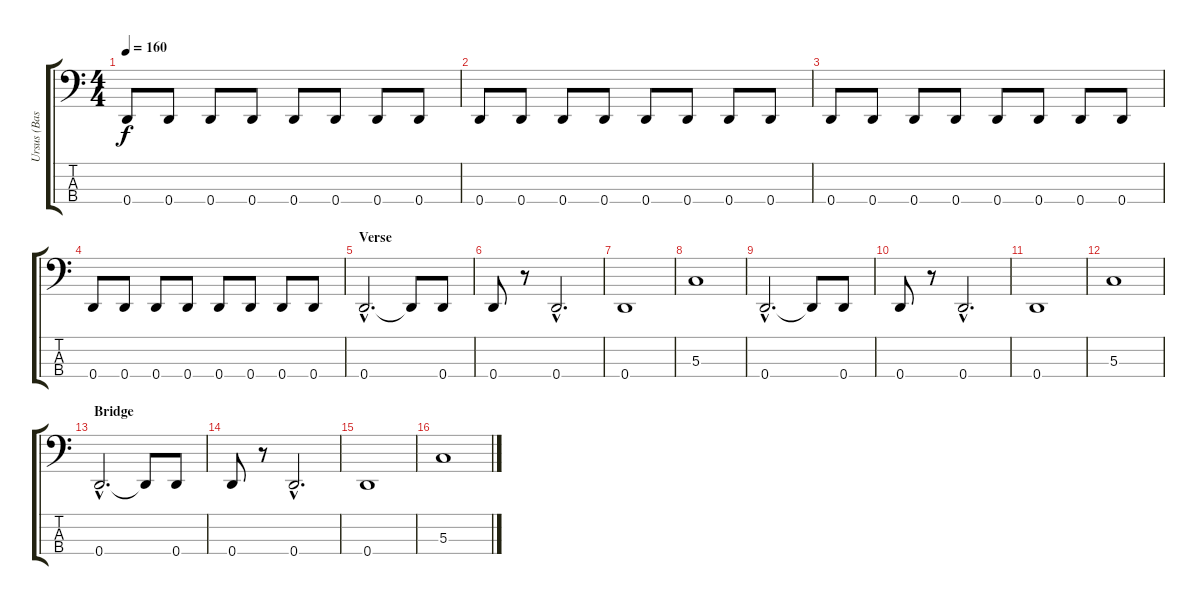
\track ("Ursus (Bass)" "Ursus (Bas") {instrument electricbassfinger}
\staff {score tabs}
\tuning (F2 C2 G1 D1) {hide}
\ts (4 4)
\tempo 160
\clef f4
\ks c
0.4.8{dy f} 0.4.8 0.4.8 0.4.8 0.4.8 0.4.8 0.4.8 0.4.8 |
0.4.8 0.4.8 0.4.8 0.4.8 0.4.8 0.4.8 0.4.8 0.4.8 |
0.4.8 0.4.8 0.4.8 0.4.8 0.4.8 0.4.8 0.4.8 0.4.8 |
0.4.8 0.4.8 0.4.8 0.4.8 0.4.8 0.4.8 0.4.8 0.4.8 |
\section ("" "Verse")
0.4{hac}.2{d} 0.4{t}.8 0.4.8 |
0.4.8 r.8 0.4{hac}.2{d} |
0.4.1 |
5.3.1 |
0.4{hac}.2{d} 0.4{t}.8 0.4.8 |
0.4.8 r.8 0.4{hac}.2{d} |
0.4.1 |
5.3.1 |
\section ("" "Bridge")
0.4{hac}.2{d} 0.4{t}.8 0.4.8 |
0.4.8 r.8 0.4{hac}.2{d} |
0.4.1 |
5.3.1
